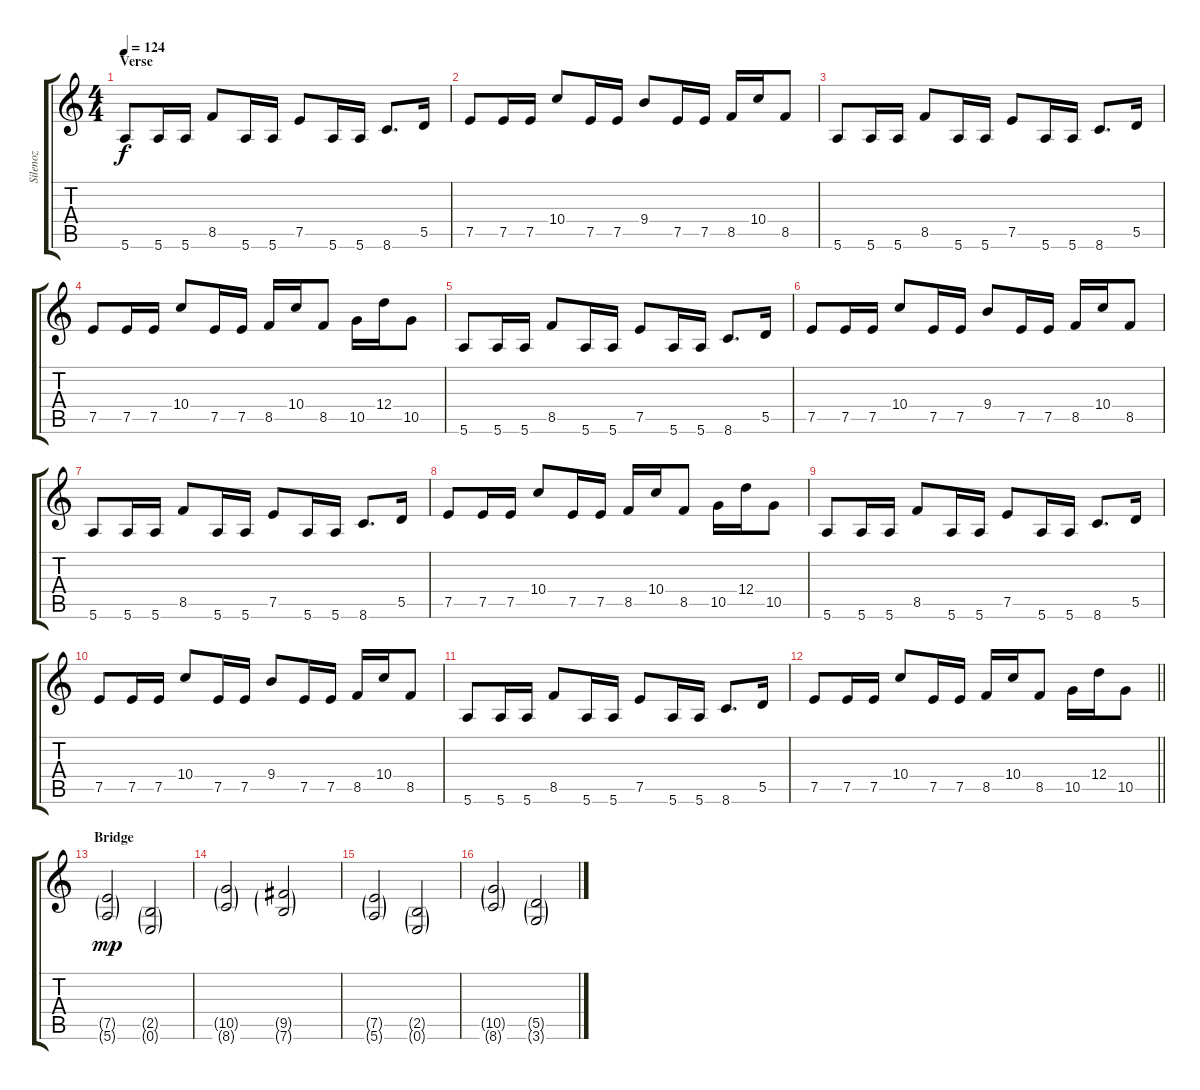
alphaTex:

\track ("Silenoz" "Silenoz") {instrument distortionguitar}
\staff {score tabs}
\tuning (E4 B3 G3 D3 A2 E2) {hide}
\ts (4 4)
\section ("" "Verse")
\tempo 124
\clef g2
\ks c
5.6.8{dy f} 5.6.16 5.6.16 8.5.8 5.6.16 5.6.16 7.5.8 5.6.16 5.6.16 8.6.8{d} 5.5.16 |
7.5.8 7.5.16 7.5.16 10.4.8 7.5.16 7.5.16 9.4.8 7.5.16 7.5.16 8.5.16 10.4.16 8.5.8 |
5.6.8 5.6.16 5.6.16 8.5.8 5.6.16 5.6.16 7.5.8 5.6.16 5.6.16 8.6.8{d} 5.5.16 |
7.5.8 7.5.16 7.5.16 10.4.8 7.5.16 7.5.16 8.5.16 10.4.16 8.5.8 10.5.16 12.4.16 10.5.8 |
5.6.8 5.6.16 5.6.16 8.5.8 5.6.16 5.6.16 7.5.8 5.6.16 5.6.16 8.6.8{d} 5.5.16 |
7.5.8 7.5.16 7.5.16 10.4.8 7.5.16 7.5.16 9.4.8 7.5.16 7.5.16 8.5.16 10.4.16 8.5.8 |
5.6.8 5.6.16 5.6.16 8.5.8 5.6.16 5.6.16 7.5.8 5.6.16 5.6.16 8.6.8{d} 5.5.16 |
7.5.8 7.5.16 7.5.16 10.4.8 7.5.16 7.5.16 8.5.16 10.4.16 8.5.8 10.5.16 12.4.16 10.5.8 |
5.6.8 5.6.16 5.6.16 8.5.8 5.6.16 5.6.16 7.5.8 5.6.16 5.6.16 8.6.8{d} 5.5.16 |
7.5.8 7.5.16 7.5.16 10.4.8 7.5.16 7.5.16 9.4.8 7.5.16 7.5.16 8.5.16 10.4.16 8.5.8 |
5.6.8 5.6.16 5.6.16 8.5.8 5.6.16 5.6.16 7.5.8 5.6.16 5.6.16 8.6.8{d} 5.5.16 |
\barLineRight lightlight
7.5.8 7.5.16 7.5.16 10.4.8 7.5.16 7.5.16 8.5.16 10.4.16 8.5.8 10.5.16 12.4.16 10.5.8 |
\section ("" "Bridge")
(7.5{g} 5.6{g}).2{dy mp} (2.5{g} 0.6{g}).2 |
(10.5{g} 8.6{g}).2 (9.5{g} 7.6{g}).2 |
(7.5{g} 5.6{g}).2 (2.5{g} 0.6{g}).2 |
(10.5{g} 8.6{g}).2 (5.5{g} 3.6{g}).2
